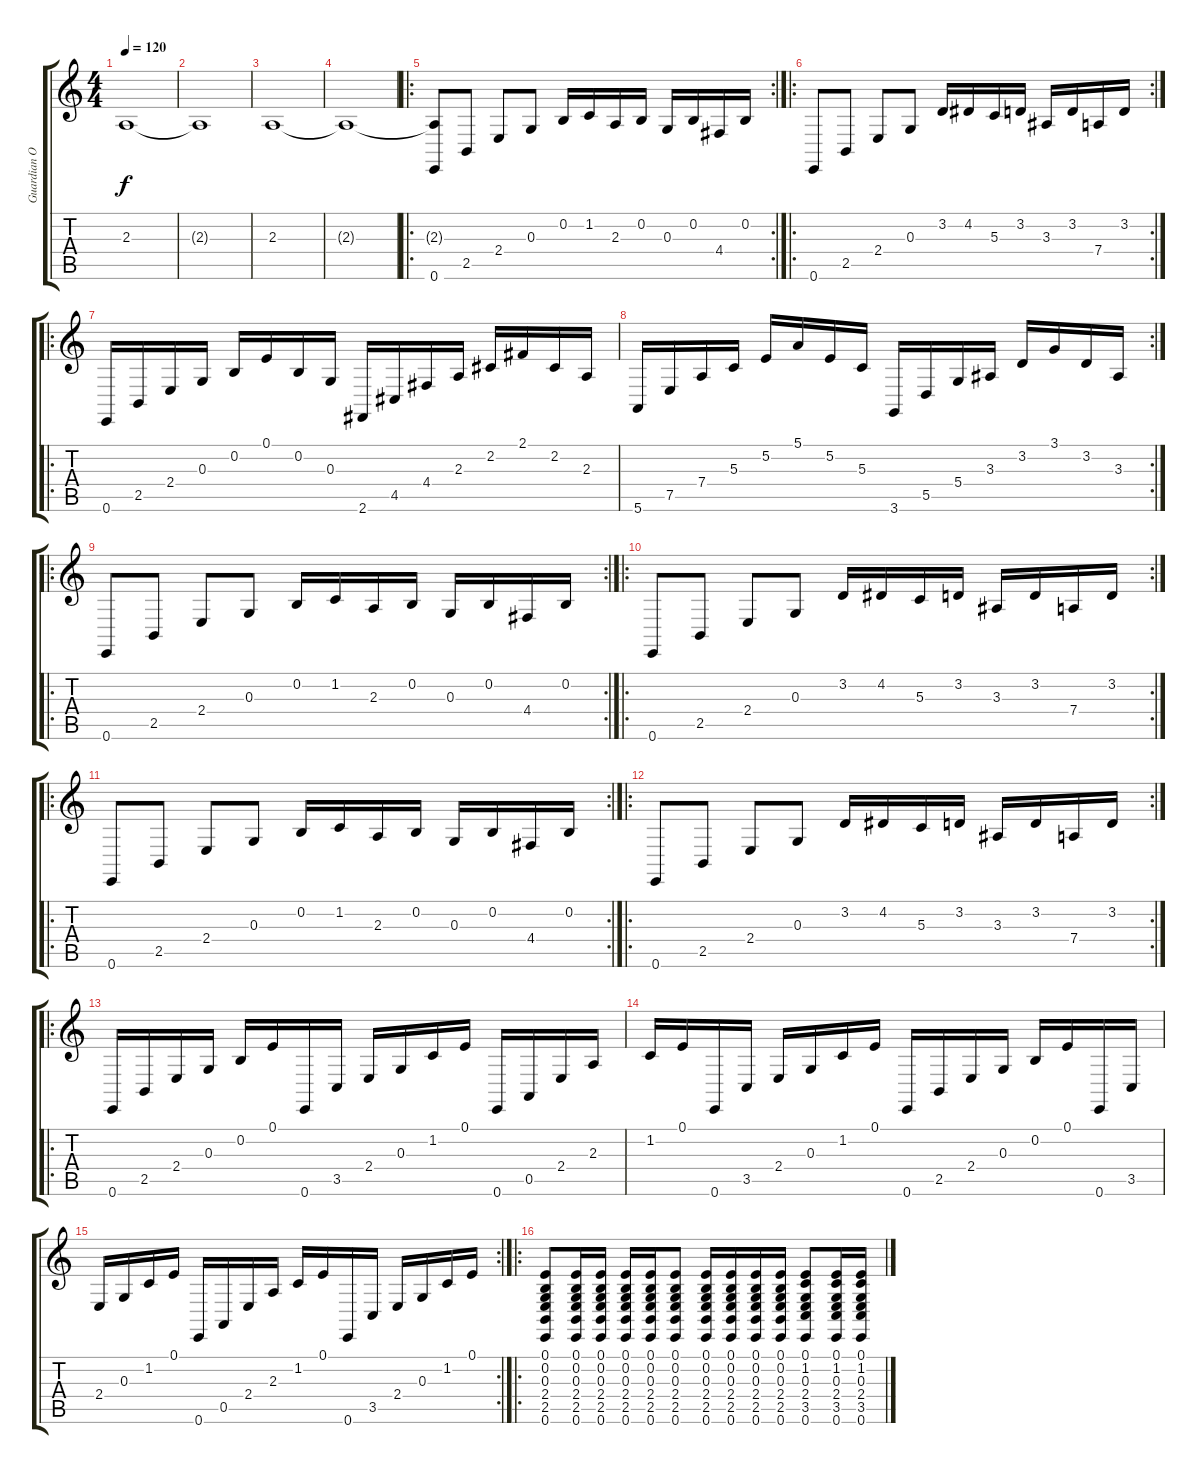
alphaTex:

\track ("Guardian Of Metzgel" "Guardian O") {instrument stringensemble1}
\staff {score tabs}
\tuning (E4 B3 G3 D3 A2 E2) {hide}
\ts (4 4)
\tempo 120
\clef g2
\ks c
2.3.1{dy f instrument seashore} |
2.3{t}.1 |
2.3.1 |
2.3{t}.1 |
\ro
\rc 2
(2.3{t} 0.6).8{instrument stringensemble1} 2.5.8 2.4.8 0.3.8 0.2.16 1.2.16 2.3.16 0.2.16 0.3.16 0.2.16 4.4.16 0.2.16 |
\ro
\rc 2
0.6.8 2.5.8 2.4.8 0.3.8 3.2.16 4.2.16 5.3.16 3.2.16 3.3.16 3.2.16 7.4.16 3.2.16 |
\ro
0.6.16 2.5.16 2.4.16 0.3.16 0.2.16 0.1.16 0.2.16 0.3.16 2.6.16 4.5.16 4.4.16 2.3.16 2.2.16 2.1.16 2.2.16 2.3.16 |
\rc 2
5.6.16 7.5.16 7.4.16 5.3.16 5.2.16 5.1.16 5.2.16 5.3.16 3.6.16 5.5.16 5.4.16 3.3.16 3.2.16 3.1.16 3.2.16 3.3.16 |
\ro
\rc 2
0.6.8 2.5.8 2.4.8 0.3.8 0.2.16 1.2.16 2.3.16 0.2.16 0.3.16 0.2.16 4.4.16 0.2.16 |
\ro
\rc 2
0.6.8 2.5.8 2.4.8 0.3.8 3.2.16 4.2.16 5.3.16 3.2.16 3.3.16 3.2.16 7.4.16 3.2.16 |
\ro
\rc 2
0.6.8 2.5.8 2.4.8 0.3.8 0.2.16 1.2.16 2.3.16 0.2.16 0.3.16 0.2.16 4.4.16 0.2.16 |
\ro
\rc 2
0.6.8 2.5.8 2.4.8 0.3.8 3.2.16 4.2.16 5.3.16 3.2.16 3.3.16 3.2.16 7.4.16 3.2.16 |
\ro
0.6.16 2.5.16 2.4.16 0.3.16 0.2.16 0.1.16 0.6.16 3.5.16 2.4.16 0.3.16 1.2.16 0.1.16 0.6.16 0.5.16 2.4.16 2.3.16 |
1.2.16 0.1.16 0.6.16 3.5.16 2.4.16 0.3.16 1.2.16 0.1.16 0.6.16 2.5.16 2.4.16 0.3.16 0.2.16 0.1.16 0.6.16 3.5.16 |
\rc 2
2.4.16 0.3.16 1.2.16 0.1.16 0.6.16 0.5.16 2.4.16 2.3.16 1.2.16 0.1.16 0.6.16 3.5.16 2.4.16 0.3.16 1.2.16 0.1.16 |
\ro
(0.1 0.2 0.3 2.4 2.5 0.6).8 (0.1 0.2 0.3 2.4 2.5 0.6).16 (0.1 0.2 0.3 2.4 2.5 0.6).16 (0.1 0.2 0.3 2.4 2.5 0.6).16 (0.1 0.2 0.3 2.4 2.5 0.6).16 (0.1 0.2 0.3 2.4 2.5 0.6).8 (0.1 0.2 0.3 2.4 2.5 0.6).16 (0.1 0.2 0.3 2.4 2.5 0.6).16 (0.1 0.2 0.3 2.4 2.5 0.6).16 (0.1 0.2 0.3 2.4 2.5 0.6).16 (0.1 1.2 0.3 2.4 3.5 0.6).8 (0.1 1.2 0.3 2.4 3.5 0.6).16 (0.1 1.2 0.3 2.4 3.5 0.6).16
